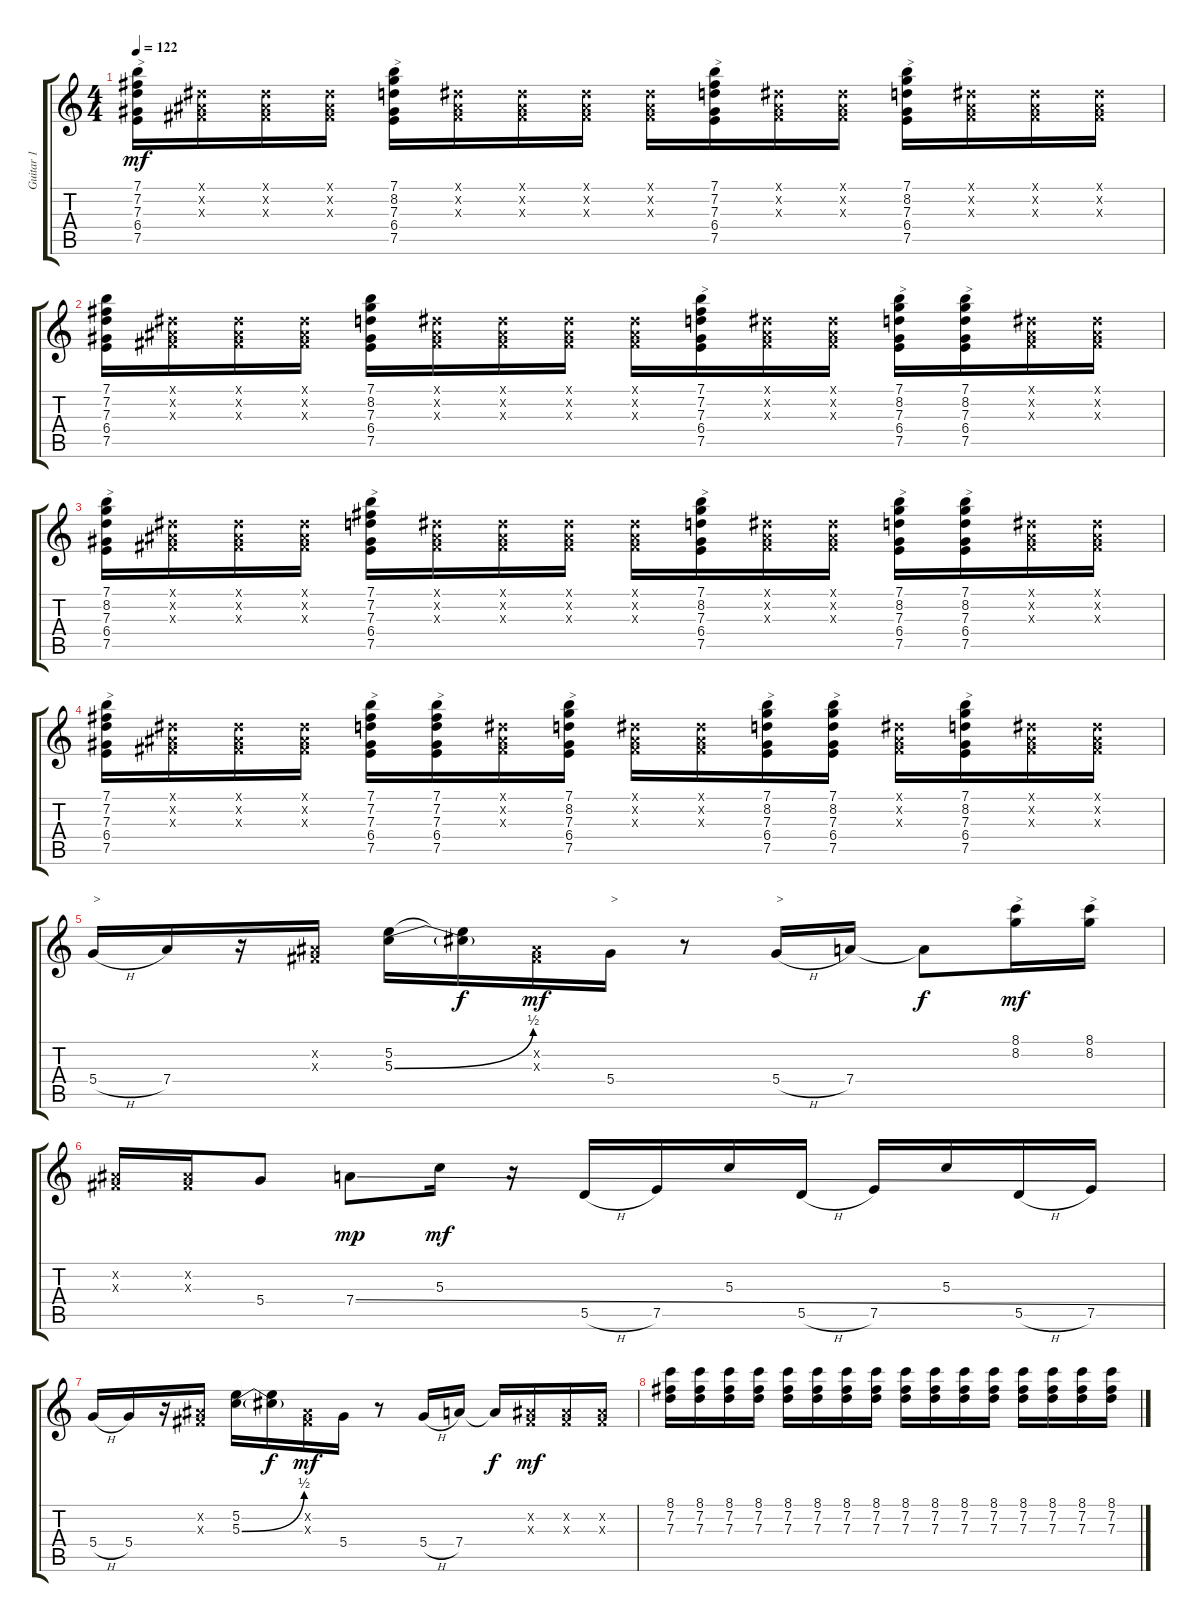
\track ("Guitar 1" "Guitar 1") {instrument distortionguitar}
\staff {score tabs}
\tuning (E4 B3 G3 D3 A2 E2) {hide}
\ts (4 4)
\tempo 122
\clef g2
\ks c
(7.1 7.2 7.3 6.4 7.5).16{txt ">" dy mf} (-1.1{x} -1.2{x} -1.3{x}).16 (-1.1{x} -1.2{x} -1.3{x}).16 (-1.1{x} -1.2{x} -1.3{x}).16 (7.1 8.2 7.3 6.4 7.5).16{txt ">"} (-1.1{x} -1.2{x} -1.3{x}).16 (-1.1{x} -1.2{x} -1.3{x}).16 (-1.1{x} -1.2{x} -1.3{x}).16 (-1.1{x} -1.2{x} -1.3{x}).16 (7.1 7.2 7.3 6.4 7.5).16{txt ">"} (-1.1{x} -1.2{x} -1.3{x}).16 (-1.1{x} -1.2{x} -1.3{x}).16 (7.1 8.2 7.3 6.4 7.5).16{txt ">"} (-1.1{x} -1.2{x} -1.3{x}).16 (-1.1{x} -1.2{x} -1.3{x}).16 (-1.1{x} -1.2{x} -1.3{x}).16 |
(7.1 7.2 7.3 6.4 7.5).16 (-1.1{x} -1.2{x} -1.3{x}).16 (-1.1{x} -1.2{x} -1.3{x}).16 (-1.1{x} -1.2{x} -1.3{x}).16 (7.1 8.2 7.3 6.4 7.5).16 (-1.1{x} -1.2{x} -1.3{x}).16 (-1.1{x} -1.2{x} -1.3{x}).16 (-1.1{x} -1.2{x} -1.3{x}).16 (-1.1{x} -1.2{x} -1.3{x}).16 (7.1 7.2 7.3 6.4 7.5).16{txt ">"} (-1.1{x} -1.2{x} -1.3{x}).16 (-1.1{x} -1.2{x} -1.3{x}).16 (7.1 8.2 7.3 6.4 7.5).16{txt ">"} (7.1 8.2 7.3 6.4 7.5).16{txt ">"} (-1.1{x} -1.2{x} -1.3{x}).16 (-1.1{x} -1.2{x} -1.3{x}).16 |
(7.1 8.2 7.3 6.4 7.5).16{txt ">"} (-1.1{x} -1.2{x} -1.3{x}).16 (-1.1{x} -1.2{x} -1.3{x}).16 (-1.1{x} -1.2{x} -1.3{x}).16 (7.1 7.2 7.3 6.4 7.5).16{txt ">"} (-1.1{x} -1.2{x} -1.3{x}).16 (-1.1{x} -1.2{x} -1.3{x}).16 (-1.1{x} -1.2{x} -1.3{x}).16 (-1.1{x} -1.2{x} -1.3{x}).16 (7.1 8.2 7.3 6.4 7.5).16{txt ">"} (-1.1{x} -1.2{x} -1.3{x}).16 (-1.1{x} -1.2{x} -1.3{x}).16 (7.1 8.2 7.3 6.4 7.5).16{txt ">"} (7.1 8.2 7.3 6.4 7.5).16{txt ">"} (-1.1{x} -1.2{x} -1.3{x}).16 (-1.1{x} -1.2{x} -1.3{x}).16 |
(7.1 7.2 7.3 6.4 7.5).16{txt ">"} (-1.1{x} -1.2{x} -1.3{x}).16 (-1.1{x} -1.2{x} -1.3{x}).16 (-1.1{x} -1.2{x} -1.3{x}).16 (7.1 7.2 7.3 6.4 7.5).16{txt ">"} (7.1 7.2 7.3 6.4 7.5).16{txt ">"} (-1.1{x} -1.2{x} -1.3{x}).16 (7.1 8.2 7.3 6.4 7.5).16{txt ">"} (-1.1{x} -1.2{x} -1.3{x}).16 (-1.1{x} -1.2{x} -1.3{x}).16 (7.1 8.2 7.3 6.4 7.5).16{txt ">"} (7.1 8.2 7.3 6.4 7.5).16{txt ">"} (-1.1{x} -1.2{x} -1.3{x}).16 (7.1 8.2 7.3 6.4 7.5).16{txt ">"} (-1.1{x} -1.2{x} -1.3{x}).16 (-1.1{x} -1.2{x} -1.3{x}).16 |
5.4{h}.16{txt ">"} 7.4.16 r.16 (-1.2{x} -1.3{x}).16 (5.2 5.3{be (bend 0 0 60 2)}).16 (5.2{t} 5.3{t}).16{dy f} (-1.2{x} -1.3{x}).16{dy mf} 5.4.16{txt ">"} r.8 5.4{h}.16{txt ">"} 7.4.16 7.4{t}.8{dy f} (8.1 8.2).16{txt ">" dy mf} (8.1 8.2).16{txt ">"} |
(-1.2{x} -1.3{x}).16 (-1.2{x} -1.3{x}).16 5.4.8 7.4{ss}.8{dy mp} 5.3.16{dy mf} r.16 5.5{h}.16 7.5.16 5.3.16 5.5{h}.16 7.5.16 5.3.16 5.5{h}.16 7.5.16 |
5.4{h}.16 5.4.16 r.16 (-1.2{x} -1.3{x}).16 (5.2 5.3{be (bend 0 0 60 2)}).16 (5.2{t} 5.3{t}).16{dy f} (-1.2{x} -1.3{x}).16{dy mf} 5.4.16 r.8 5.4{h}.16 7.4.16 7.4{t}.16{dy f} (-1.2{x} -1.3{x}).16{dy mf} (-1.2{x} -1.3{x}).16 (-1.2{x} -1.3{x}).16 |
(8.1 7.2 7.3).16 (8.1 7.2 7.3).16 (8.1 7.2 7.3).16 (8.1 7.2 7.3).16 (8.1 7.2 7.3).16 (8.1 7.2 7.3).16 (8.1 7.2 7.3).16 (8.1 7.2 7.3).16 (8.1 7.2 7.3).16 (8.1 7.2 7.3).16 (8.1 7.2 7.3).16 (8.1 7.2 7.3).16 (8.1 7.2 7.3).16 (8.1 7.2 7.3).16 (8.1 7.2 7.3).16 (8.1 7.2 7.3).16
